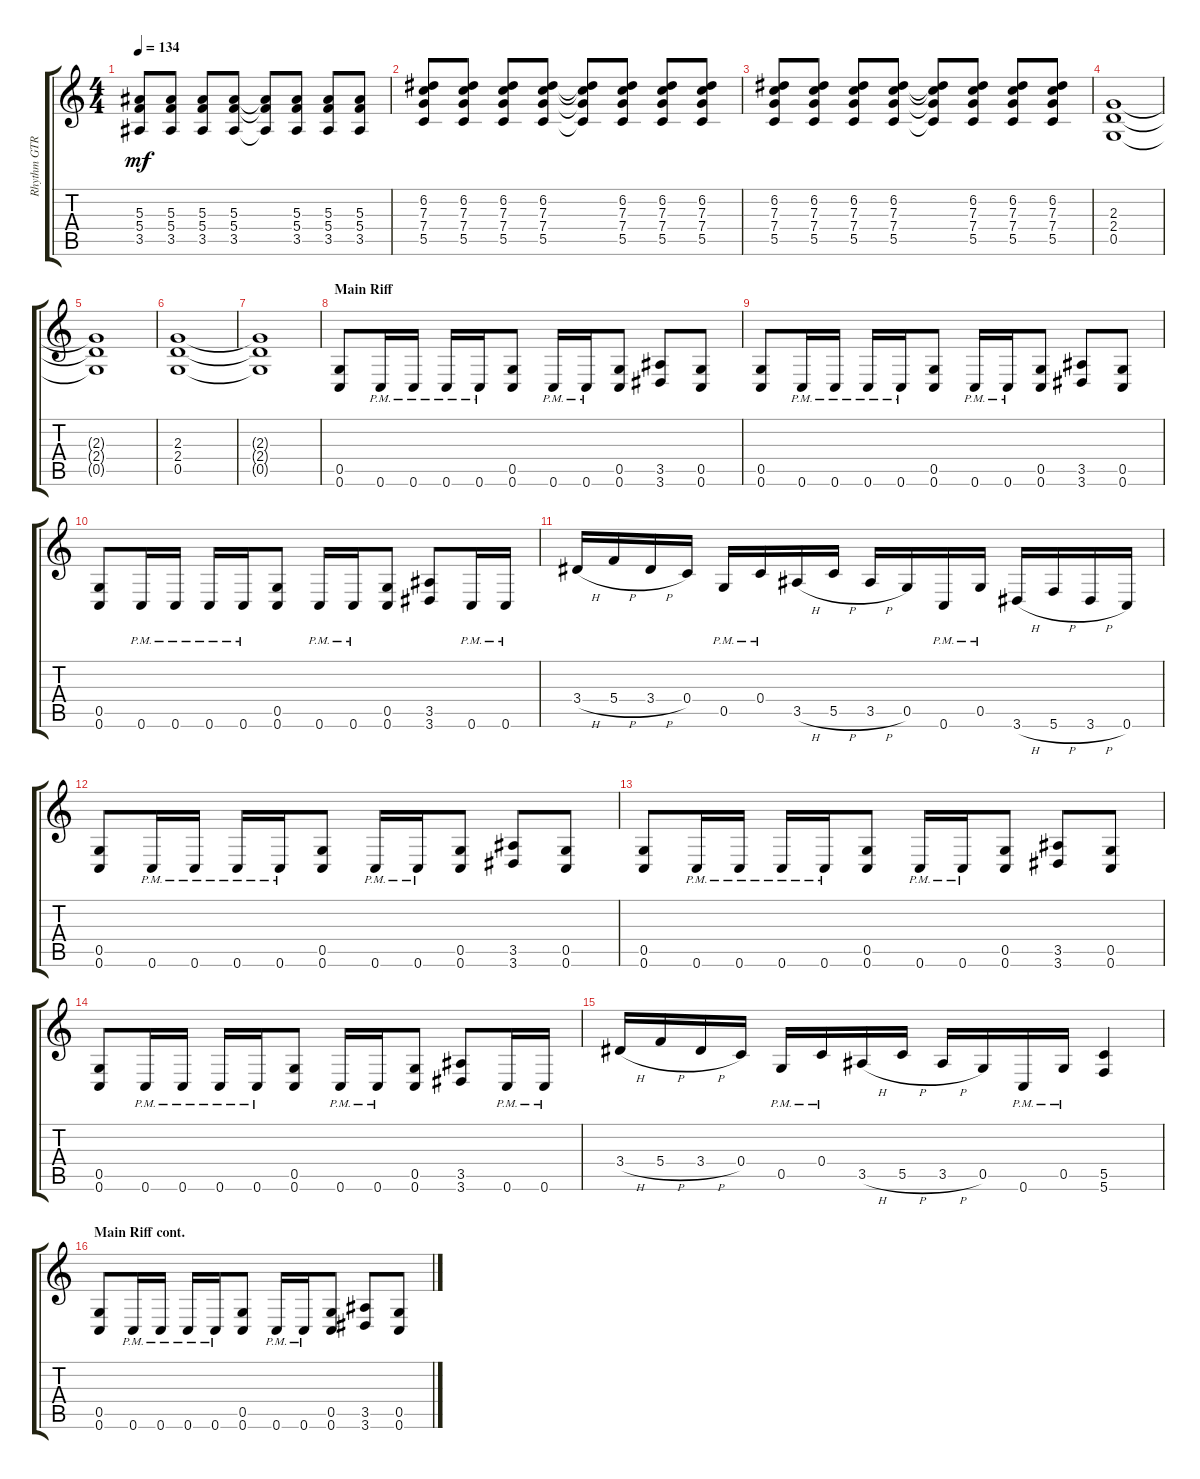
\track ("Rhythm GTR 2" "Rhythm GTR") {instrument distortionguitar}
\staff {score tabs}
\tuning (D4 A3 F3 C3 G2 C2) {hide}
\ts (4 4)
\tempo 134
\clef g2
\ks aminor
(5.3 5.4 3.5).8{dy mf} (5.3 5.4 3.5).8 (5.3 5.4 3.5).8 (5.3 5.4 3.5).8 (5.3{t} 5.4{t} 3.5{t}).8 (5.3 5.4 3.5).8 (5.3 5.4 3.5).8 (5.3 5.4 3.5).8 |
(6.2 7.3 7.4 5.5).8 (6.2 7.3 7.4 5.5).8 (6.2 7.3 7.4 5.5).8 (6.2 7.3 7.4 5.5).8 (6.2{t} 7.3{t} 7.4{t} 5.5{t}).8 (6.2 7.3 7.4 5.5).8 (6.2 7.3 7.4 5.5).8 (6.2 7.3 7.4 5.5).8 |
(6.2 7.3 7.4 5.5).8 (6.2 7.3 7.4 5.5).8 (6.2 7.3 7.4 5.5).8 (6.2 7.3 7.4 5.5).8 (6.2{t} 7.3{t} 7.4{t} 5.5{t}).8 (6.2 7.3 7.4 5.5).8 (6.2 7.3 7.4 5.5).8 (6.2 7.3 7.4 5.5).8 |
(2.3 2.4 0.5).1 |
(2.3{t} 2.4{t} 0.5{t}).1 |
(2.3 2.4 0.5).1 |
(2.3{t} 2.4{t} 0.5{t}).1 |
\section ("" "Main Riff")
(0.5 0.6).8 0.6{pm}.16 0.6{pm}.16 0.6{pm}.16 0.6{pm}.16 (0.5 0.6).8 0.6{pm}.16 0.6{pm}.16 (0.5 0.6).8 (3.5 3.6).8 (0.5 0.6).8 |
(0.5 0.6).8 0.6{pm}.16 0.6{pm}.16 0.6{pm}.16 0.6{pm}.16 (0.5 0.6).8 0.6{pm}.16 0.6{pm}.16 (0.5 0.6).8 (3.5 3.6).8 (0.5 0.6).8 |
(0.5 0.6).8 0.6{pm}.16 0.6{pm}.16 0.6{pm}.16 0.6{pm}.16 (0.5 0.6).8 0.6{pm}.16 0.6{pm}.16 (0.5 0.6).8 (3.5 3.6).8 0.6{pm}.16 0.6{pm}.16 |
3.4{h}.16 5.4{h}.16 3.4{h}.16 0.4.16 0.5{pm}.16 0.4{pm}.16 3.5{h}.16 5.5{h}.16 3.5{h}.16 0.5.16 0.6{pm}.16 0.5{pm}.16 3.6{h}.16 5.6{h}.16 3.6{h}.16 0.6.16 |
(0.5 0.6).8 0.6{pm}.16 0.6{pm}.16 0.6{pm}.16 0.6{pm}.16 (0.5 0.6).8 0.6{pm}.16 0.6{pm}.16 (0.5 0.6).8 (3.5 3.6).8 (0.5 0.6).8 |
(0.5 0.6).8 0.6{pm}.16 0.6{pm}.16 0.6{pm}.16 0.6{pm}.16 (0.5 0.6).8 0.6{pm}.16 0.6{pm}.16 (0.5 0.6).8 (3.5 3.6).8 (0.5 0.6).8 |
(0.5 0.6).8 0.6{pm}.16 0.6{pm}.16 0.6{pm}.16 0.6{pm}.16 (0.5 0.6).8 0.6{pm}.16 0.6{pm}.16 (0.5 0.6).8 (3.5 3.6).8 0.6{pm}.16 0.6{pm}.16 |
3.4{h}.16 5.4{h}.16 3.4{h}.16 0.4.16 0.5{pm}.16 0.4{pm}.16 3.5{h}.16 5.5{h}.16 3.5{h}.16 0.5.16 0.6{pm}.16 0.5{pm}.16 (5.5 5.6).4 |
\section ("" "Main Riff cont.")
(0.5 0.6).8 0.6{pm}.16 0.6{pm}.16 0.6{pm}.16 0.6{pm}.16 (0.5 0.6).8 0.6{pm}.16 0.6{pm}.16 (0.5 0.6).8 (3.5 3.6).8 (0.5 0.6).8
